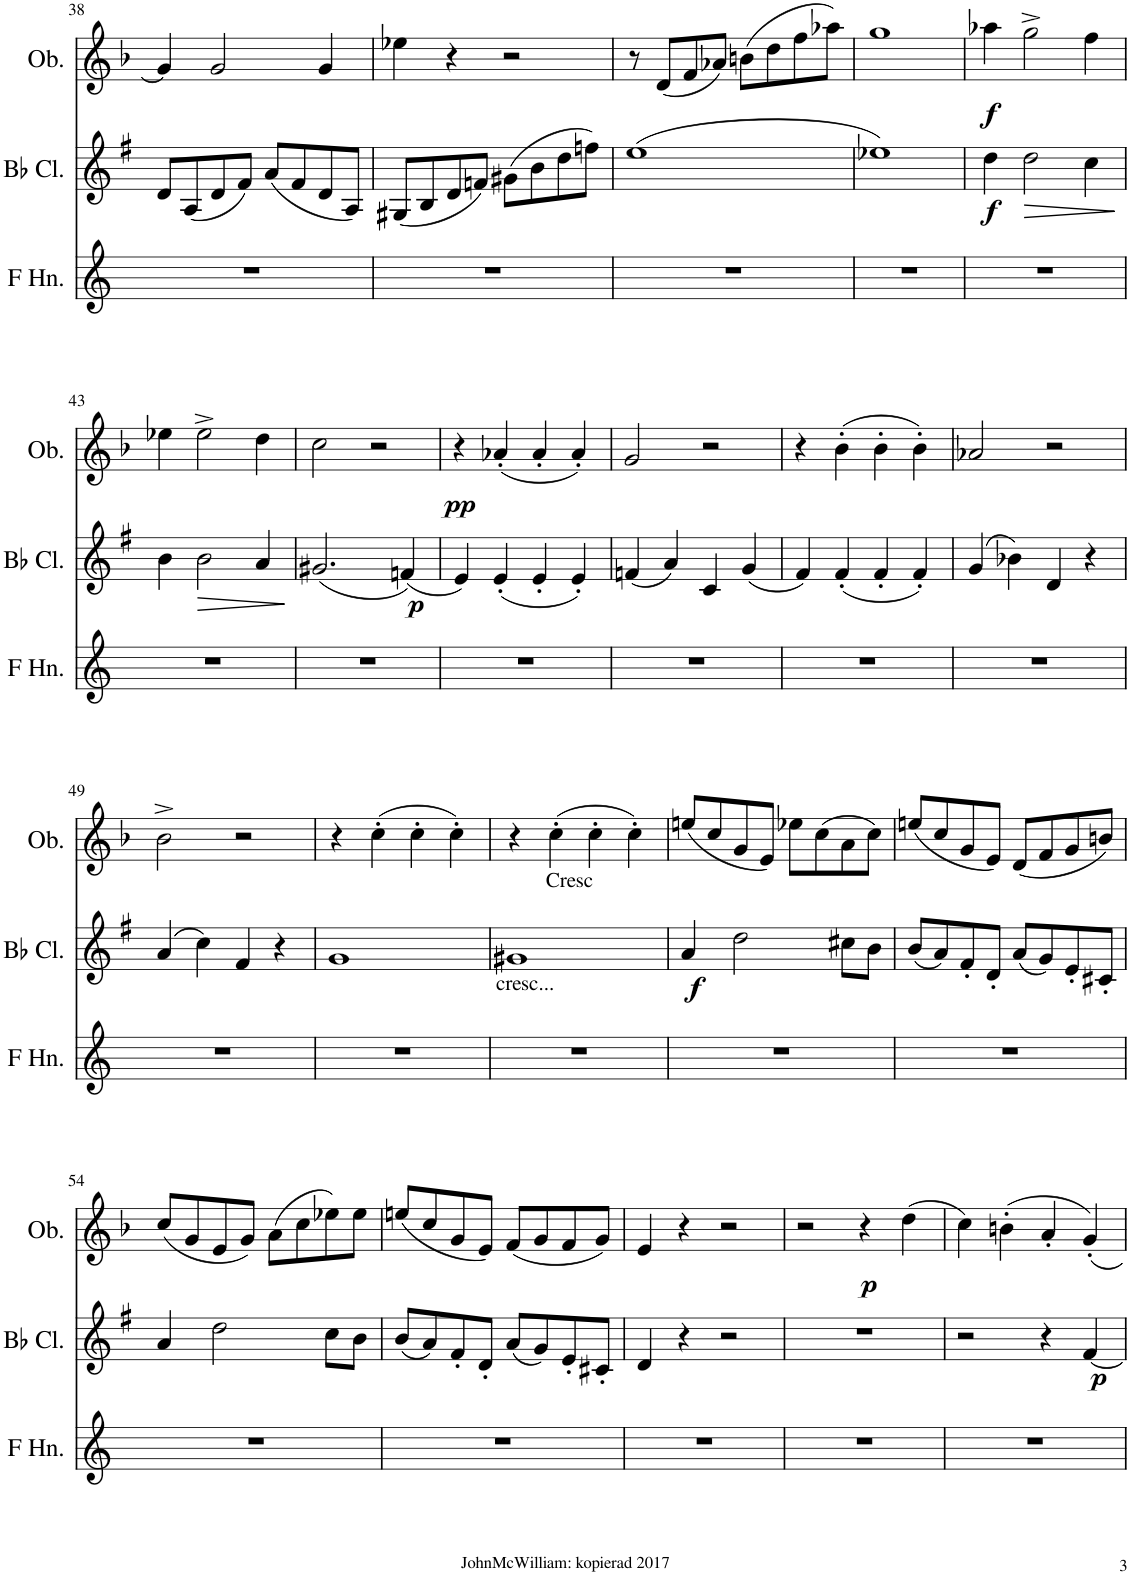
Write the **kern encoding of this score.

**kern	**kern	**dynam	**kern	**dynam
*part3	*part2	*part2	*part1	*part1
*staff3	*staff2	*staff2	*staff1	*staff1
*I"Horn in F	*I"Bb Clarinet	*	*I"Oboe	*
*	*I'Bb Cl.	*	*I'Ob.	*
!!LO:PB:g=z
*clefG2	*clefG2	*	*clefG2	*
*Trd4c7	*Trd1c2	*	*	*
*k[]	*k[f#]	*	*k[b-]	*
*M4/4	*M4/4	*	*M4/4	*
=38	=38	=38	=38	=38
1r	8d/L	.	4g/]	.
.	(8A/	.	.	.
.	8d/	.	2g/	.
.	8f#/J)	.	.	.
.	(8a/L	.	.	.
.	8f#/	.	.	.
.	8d/	.	4g/	.
.	8A/J)	.	.	.
=39	=39	=39	=39	=39
1r	(8G#X/L	.	4ee-X\	.
.	8B/	.	.	.
.	8d/	.	4r	.
.	8fn/J)	.	.	.
.	(8g#X\L	.	2r	.
.	8b\	.	.	.
.	8dd\	.	.	.
.	8ffn\J)	.	.	.
=40	=40	=40	=40	=40
1r	(1ee	.	8r	.
.	.	.	(8d/L	.
.	.	.	8f/	.
.	.	.	8a-X/J)	.
.	.	.	(8bn\L	.
.	.	.	8dd\	.
.	.	.	8ff\	.
.	.	.	8aa-X\J)	.
=41	=41	=41	=41	=41
1r	1ee-X)	.	1gg	.
=42	=42	=42	=42	=42
!	!	!LO:DY:b	!	!LO:DY:b
1r	4dd\	f	4aa-X\	f
!	!	!LO:HP:b	!	!
.	2dd\	>	2gg^\	.
.	4cc\	.	4ff\	.
.	.	]	.	.
!!LO:LB:g=z
=43	=43	=43	=43	=43
1r	4b\	.	4ee-X\	.
!	!	!LO:HP:b	!	!
.	2b\	>	2ee-^\	.
.	4a/	.	4dd\	.
.	.	]	.	.
=44	=44	=44	=44	=44
1r	(2.g#X/	.	2cc\	.
.	.	.	2r	.
!	!	!LO:DY:b	!	!
.	(4fn/)	p	.	.
=45	=45	=45	=45	=45
!	!	!	!	!LO:DY:b
1r	4e/)	.	4r	pp
.	(4e'/	.	(4a-X'/	.
.	4e'/	.	4a-'/	.
.	4e'/)	.	4a-'/)	.
=46	=46	=46	=46	=46
1r	(4fn/	.	2g/	.
.	4a/)	.	.	.
.	4c/	.	2r	.
.	(4g/	.	.	.
=47	=47	=47	=47	=47
1r	4f#/)	.	4r	.
.	(4f#'/	.	(4b-'\	.
.	4f#'/	.	4b-'\	.
.	4f#'/)	.	4b-'\)	.
=48	=48	=48	=48	=48
1r	(4g/	.	2a-X/	.
.	4b-X\)	.	.	.
.	4d/	.	2r	.
.	4r	.	.	.
!!LO:LB:g=z
=49	=49	=49	=49	=49
1r	(4a/	.	2b-^\	.
.	4cc\)	.	.	.
.	4f#/	.	2r	.
.	4r	.	.	.
=50	=50	=50	=50	=50
1r	1g	.	4r	.
.	.	.	(4cc'\	.
.	.	.	4cc'\	.
.	.	.	4cc'\)	.
=51	=51	=51	=51	=51
!	!LO:TX:b:t=cresc...	!	!	!
1r	1g#X	.	4r	.
!	!	!	!LO:TX:b:t=Cresc	!
.	.	.	(4cc'\	.
.	.	.	4cc'\	.
.	.	.	4cc'\)	.
=52	=52	=52	=52	=52
!	!	!LO:DY:b	!	!
1r	4a/	f	(8een/L	.
.	.	.	8cc/	.
.	2dd\	.	8g/	.
.	.	.	8e/J)	.
.	.	.	8ee-X\L	.
.	.	.	(8cc\	.
.	8cc#X\L	.	8a\	.
.	8b\J	.	8cc\J)	.
=53	=53	=53	=53	=53
1r	(8b/L	.	(8een/L	.
.	8a/)	.	8cc/	.
.	8f#'/	.	8g/	.
.	8d'/J	.	8e/J)	.
.	(8a/L	.	(8d/L	.
.	8g/)	.	8f/	.
.	8e'/	.	8g/	.
.	8c#X'/J	.	8bn/J)	.
!!LO:LB:g=z
=54	=54	=54	=54	=54
1r	4a/	.	(8cc/L	.
.	.	.	8g/	.
.	2dd\	.	8e/	.
.	.	.	8g/J)	.
.	.	.	(8a\L	.
.	.	.	8cc\	.
.	8cc\L	.	8ee-X\)	.
.	8b\J	.	8ee-\J	.
=55	=55	=55	=55	=55
1r	(8b/L	.	(8een/L	.
.	8a/)	.	8cc/	.
.	8f#'/	.	8g/	.
.	8d'/J	.	8e/J)	.
.	(8a/L	.	(8f/L	.
.	8g/)	.	8g/	.
.	8e'/	.	8f/	.
.	8c#X'/J	.	8g/J)	.
=56	=56	=56	=56	=56
1r	4d/	.	4e/	.
.	4r	.	4r	.
.	2r	.	2r	.
=57	=57	=57	=57	=57
1r	1r	.	2r	.
!	!	!	!	!LO:DY:b
.	.	.	4r	p
.	.	.	(4dd\	.
=58	=58	=58	=58	=58
1r	2r	.	4cc\)	.
.	.	.	(4bn'\	.
.	4r	.	4a'/	.
!	!	!LO:DY:b	!	!
.	[4f#/	p	4g'/)	.
=	=	=	=	=
*-	*-	*-	*-	*-
